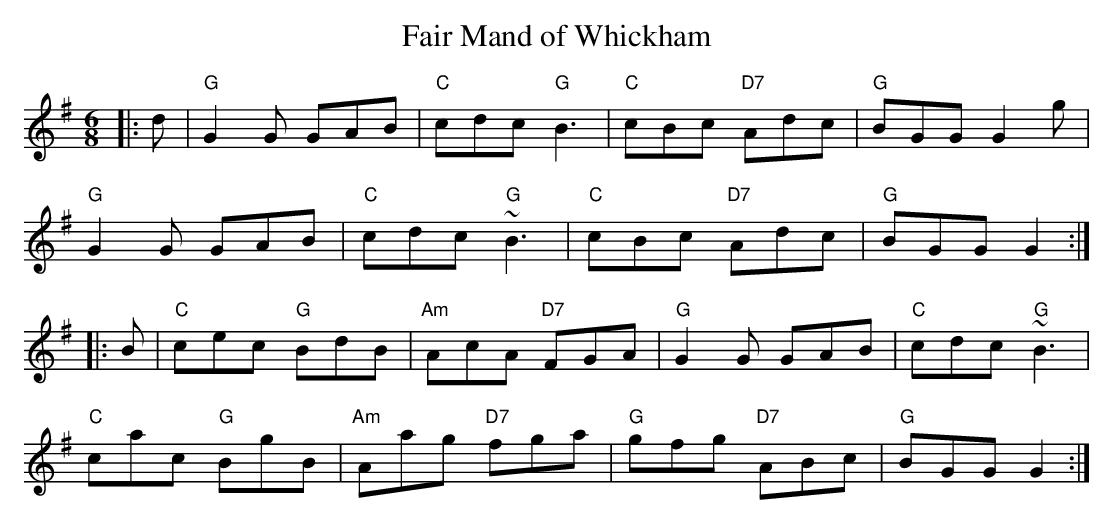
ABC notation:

X:1
T: Fair Mand of Whickham
M: 6/8
L: 1/8
K: G
|: d |\
"G"G2G GAB | "C"cdc "G"B3 | "C"cBc "D7"Adc | "G"BGG G2g |
"G"G2G GAB | "C"cdc "G"~B3 | "C"cBc "D7"Adc | "G"BGG G2 :|
|: B |\
"C"cec "G"BdB | "Am"AcA "D7"FGA | "G"G2G GAB | "C"cdc "G"~B3 |
"C"cac "G"BgB | "Am"Aag "D7"fga | "G"gfg "D7"ABc | "G"BGG G2 :|
